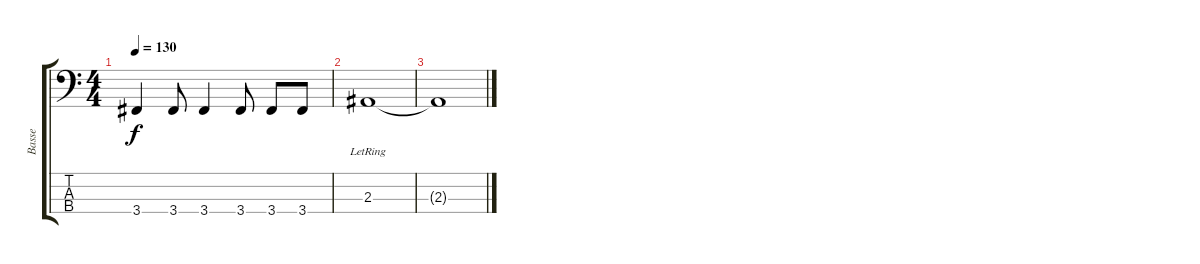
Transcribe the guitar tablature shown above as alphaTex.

\track ("Basse" "Basse") {instrument electricbasspick}
\staff {score tabs}
\tuning (Gb2 Db2 Ab1 Eb1) {hide}
\ts (4 4)
\tempo 130
\clef f4
\ks c
3.4.4{dy f} 3.4.8 3.4.4 3.4.8 3.4.8 3.4.8 |
2.3{lr}.1 |
2.3{t}.1
